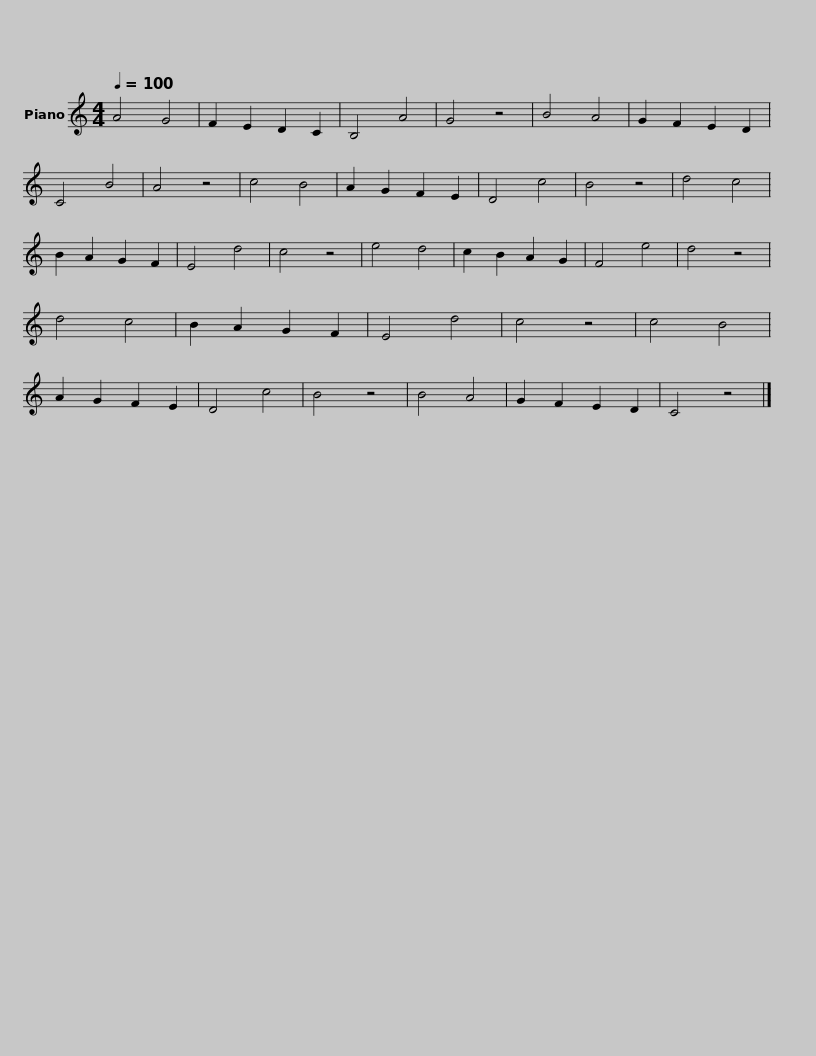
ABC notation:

X:1
L:1/8
Q:1/4=100
M:4/4
I:linebreak $
K:C
V:1 treble
V:1
 A4 G4 | F2 E2 D2 C2 | B,4 A4 | G4 z4 | B4 A4 | %5
 G2 F2 E2 D2 | C4 B4 | A4 z4 | c4 B4 | A2 G2 F2 E2 | %10
 D4 c4 | B4 z4 | d4 c4 |$ B2 A2 G2 F2 | E4 d4 | %15
 c4 z4 | e4 d4 | c2 B2 A2 G2 | F4 e4 | d4 z4 | %20
 d4 c4 | B2 A2 G2 F2 | E4 d4 | c4 z4 | c4 B4 | %25
 A2 G2 F2 E2 | D4 c4 |$ B4 z4 | B4 A4 | G2 F2 E2 D2 | %30
 C4 z4 |] %31
